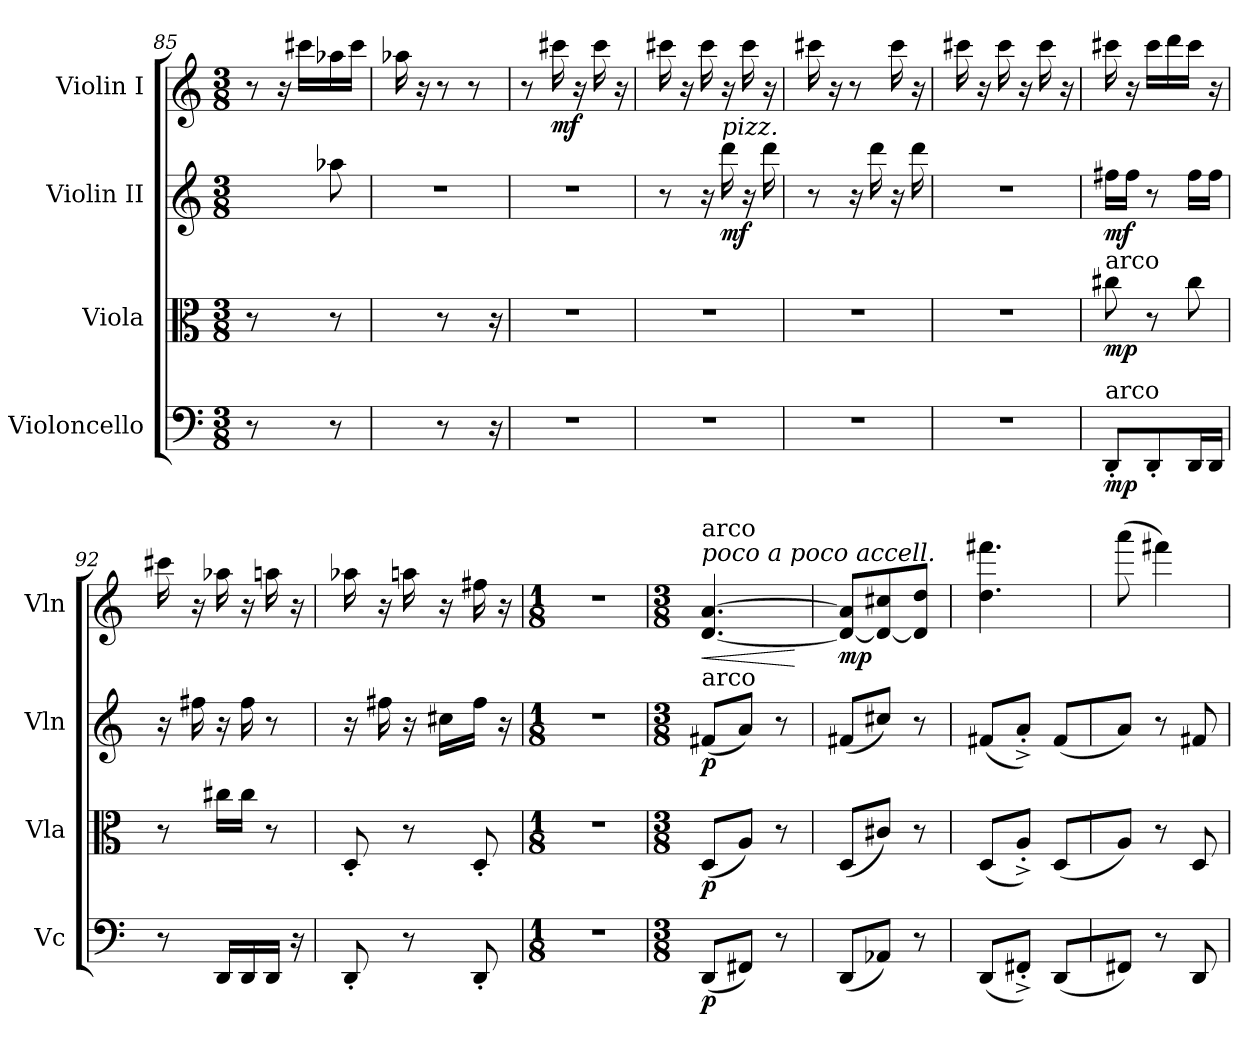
**kern	**dynam	**kern	**dynam	**kern	**dynam	**kern	**dynam
*part4	*part4	*part3	*part3	*part2	*part2	*part1	*part1
*staff4	*staff4	*staff3	*staff3	*staff2	*staff2	*staff1	*staff1
*I"Violoncello	*	*I"Viola	*	*I"Violin II	*	*I"Violin I	*
*I'Vc	*	*I'Vla	*	*I'Vln	*	*I'Vln	*
*clefF4	*	*clefC3	*	*clefG2	*	*clefG2	*
*k[]	*	*k[]	*	*k[]	*	*k[]	*
*M3/8	*	*M3/8	*	*M3/8	*	*M3/8	*
=85	=85	=85	=85	=85	=85	=85	=85
8r	.	8r	.	4ccc\yy	.	8r	.
8DD/yy	.	8c\yy	.	.	.	16r	.
.	.	.	.	.	.	16ccc#X\LL	.
8r	.	8r	.	8aa-X\	.	16aa-X\	.
.	.	.	.	.	.	16ccc#\JJ	.
=86	=86	=86	=86	=86	=86	=86	=86
8DD/yy	.	8c\yy	.	4.r	.	16aa-X\	.
.	.	.	.	.	.	16r	.
8r	.	8r	.	.	.	8r	.
16D^\yy	.	16c^\yy	.	.	.	8r	.
16r	.	16r	.	.	.	.	.
=87	=87	=87	=87	=87	=87	=87	=87
4.r	.	4.r	.	4.r	.	8r	.
!	!	!	!	!	!	!	!LO:DY:b
.	.	.	.	.	.	16ccc#X\	mf
.	.	.	.	.	.	16r	.
.	.	.	.	.	.	16ccc#\	.
.	.	.	.	.	.	16r	.
=88	=88	=88	=88	=88	=88	=88	=88
4.r	.	4.r	.	8r	.	16ccc#X\	.
.	.	.	.	.	.	16r	.
.	.	.	.	16r	.	16ccc#\	.
!	!	!	!	!LO:TX:a:i:t=pizz.	!	!	!
!	!	!	!	!	!LO:DY:b	!	!
.	.	.	.	16ddd\	mf	16r	.
.	.	.	.	16r	.	16ccc#\	.
.	.	.	.	16ddd\	.	16r	.
=89	=89	=89	=89	=89	=89	=89	=89
4.r	.	4.r	.	8r	.	16ccc#X\	.
.	.	.	.	.	.	16r	.
.	.	.	.	16r	.	8r	.
.	.	.	.	16ddd\	.	.	.
.	.	.	.	16r	.	16ccc#\	.
.	.	.	.	16ddd\	.	16r	.
!!LO:LB:g=z
=90	=90	=90	=90	=90	=90	=90	=90
4.r	.	4.r	.	4.r	.	16ccc#X\	.
.	.	.	.	.	.	16r	.
.	.	.	.	.	.	16ccc#\	.
.	.	.	.	.	.	16r	.
.	.	.	.	.	.	16ccc#\	.
.	.	.	.	.	.	16r	.
=91	=91	=91	=91	=91	=91	=91	=91
!	!	!LO:TX:a:t=arco	!	!	!	!	!
!LO:TX:a:t=arco	!	!	!	!	!	!	!
!	!LO:DY:b	!	!LO:DY:b	!	!LO:DY:b	!	!
8DD'/L	mp	8cc#X\	mp	16ff#X\LL	mf	16ccc#X\	.
.	.	.	.	16ff#\JJ	.	16r	.
8DD'/	.	8r	.	8r	.	16ccc#\LL	.
.	.	.	.	.	.	16ddd\	.
16DD/L	.	8cc#\	.	16ff#\LL	.	16ccc#\JJ	.
16DD/JJ	.	.	.	16ff#\JJ	.	16r	.
=92	=92	=92	=92	=92	=92	=92	=92
8r	.	8r	.	16r	.	16ccc#X\	.
.	.	.	.	16ff#X\	.	16r	.
16DD/LL	.	16cc#X\LL	.	16r	.	16aa-X\	.
16DD/	.	16cc#\JJ	.	16ff#\	.	16r	.
16DD/JJ	.	8r	.	8r	.	16aan\	.
16r	.	.	.	.	.	16r	.
=93	=93	=93	=93	=93	=93	=93	=93
8DD'/	.	8D'/	.	16r	.	16aa-X\	.
.	.	.	.	16ff#X\	.	16r	.
8r	.	8r	.	16r	.	16aan\	.
.	.	.	.	16cc#X\LL	.	16r	.
8DD'/	.	8D'/	.	16ff#\JJ	.	16ff#X\	.
.	.	.	.	16r	.	16r	.
=94	=94	=94	=94	=94	=94	=94	=94
*M1/8	*	*M1/8	*	*M1/8	*	*M1/8	*
8r	.	8r	.	8r	.	8r	.
=95	=95	=95	=95	=95	=95	=95	=95
*M3/8	*	*M3/8	*	*M3/8	*	*M3/8	*
!	!	!	!	!	!	!LO:TX:a:i:t=poco a poco accell.	!
!	!	!	!	!	!	!LO:TX:a:t=arco	!
!	!	!	!	!LO:TX:a:t=arco	!	!	!
!	!LO:DY:b	!	!LO:DY:b	!	!LO:DY:b	!	!LO:HP:b
(8DD/L	p	(8D/L	p	(8f#X/L	p	[4.d/ [4.a/	<
8FF#X/J)	.	8A/J)	.	8a/J)	.	.	.
8r	.	8r	.	8r	.	.	.
.	.	.	.	.	.	.	[
!!LO:LB:g=z
=96	=96	=96	=96	=96	=96	=96	=96
!	!	!	!	!	!	!	!LO:DY:b
(8DD/L	.	(8D/L	.	(8f#X/L	.	8d/_ 8a/]L	mp
8AA-X/J)	.	8c#X/J)	.	8cc#X/J)	.	8d/_ 8cc#X/	.
8r	.	8r	.	8r	.	8d/] 8dd/J	.
=97	=97	=97	=97	=97	=97	=97	=97
(8DD/L	.	(8D/L	.	(8f#X/L	.	4.dd\ 4.fff#X\	.
8FF#X'^/J)	.	8A'^/J)	.	8a'^/J)	.	.	.
(8DD/L	.	(8D/L	.	(8f#/L	.	.	.
=98	=98	=98	=98	=98	=98	=98	=98
8FF#X/J)	.	8A/J)	.	8a/J)	.	(8aaa\	.
8r	.	8r	.	8r	.	4fff#X\)	.
8DD/L	.	8D/L	.	8f#X/L	.	.	.
=	=	=	=	=	=	=	=
*-	*-	*-	*-	*-	*-	*-	*-
